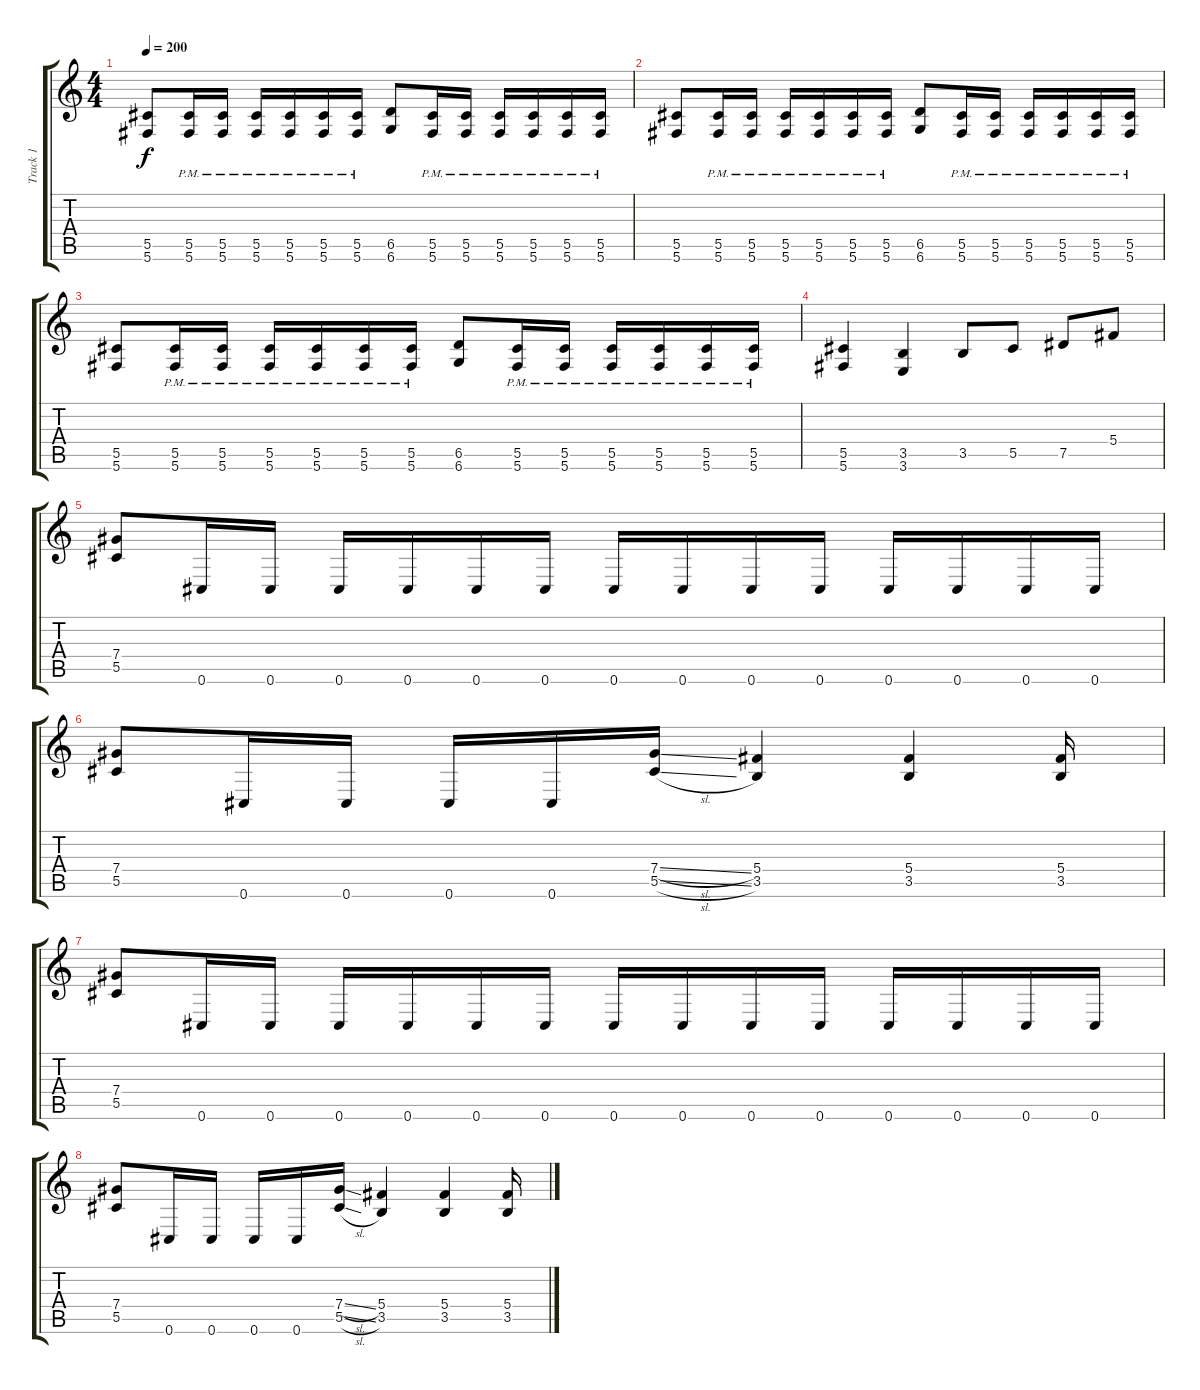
\track ("Track 1" "Track 1") {instrument distortionguitar}
\staff {score tabs}
\tuning (Eb4 Bb3 Gb3 Db3 Ab2 Db2) {hide}
\ts (4 4)
\tempo 200
\clef g2
\ks c
(5.5 5.6).8{dy f} (5.5{pm} 5.6{pm}).16 (5.5{pm} 5.6{pm}).16 (5.5{pm} 5.6{pm}).16 (5.5{pm} 5.6{pm}).16 (5.5{pm} 5.6{pm}).16 (5.5{pm} 5.6{pm}).16 (6.5 6.6).8 (5.5{pm} 5.6{pm}).16 (5.5{pm} 5.6{pm}).16 (5.5{pm} 5.6{pm}).16 (5.5{pm} 5.6{pm}).16 (5.5{pm} 5.6{pm}).16 (5.5{pm} 5.6{pm}).16 |
(5.5 5.6).8 (5.5{pm} 5.6{pm}).16 (5.5{pm} 5.6{pm}).16 (5.5{pm} 5.6{pm}).16 (5.5{pm} 5.6{pm}).16 (5.5{pm} 5.6{pm}).16 (5.5{pm} 5.6{pm}).16 (6.5 6.6).8 (5.5{pm} 5.6{pm}).16 (5.5{pm} 5.6{pm}).16 (5.5{pm} 5.6{pm}).16 (5.5{pm} 5.6{pm}).16 (5.5{pm} 5.6{pm}).16 (5.5{pm} 5.6{pm}).16 |
(5.5 5.6).8 (5.5{pm} 5.6{pm}).16 (5.5{pm} 5.6{pm}).16 (5.5{pm} 5.6{pm}).16 (5.5{pm} 5.6{pm}).16 (5.5{pm} 5.6{pm}).16 (5.5{pm} 5.6{pm}).16 (6.5 6.6).8 (5.5{pm} 5.6{pm}).16 (5.5{pm} 5.6{pm}).16 (5.5{pm} 5.6{pm}).16 (5.5{pm} 5.6{pm}).16 (5.5{pm} 5.6{pm}).16 (5.5{pm} 5.6{pm}).16 |
(5.5 5.6).4 (3.5 3.6).4 3.5.8 5.5.8 7.5.8 5.4.8 |
(7.4 5.5).8 0.6.16 0.6.16 0.6.16 0.6.16 0.6.16 0.6.16 0.6.16 0.6.16 0.6.16 0.6.16 0.6.16 0.6.16 0.6.16 0.6.16 |
(7.4 5.5).8 0.6.16 0.6.16 0.6.16 0.6.16 (7.4{sl} 5.5{sl}).16 (5.4 3.5).4 (5.4 3.5).4 (5.4 3.5).16 |
(7.4 5.5).8 0.6.16 0.6.16 0.6.16 0.6.16 0.6.16 0.6.16 0.6.16 0.6.16 0.6.16 0.6.16 0.6.16 0.6.16 0.6.16 0.6.16 |
(7.4 5.5).8 0.6.16 0.6.16 0.6.16 0.6.16 (7.4{sl} 5.5{sl}).16 (5.4 3.5).4 (5.4 3.5).4 (5.4 3.5).16
